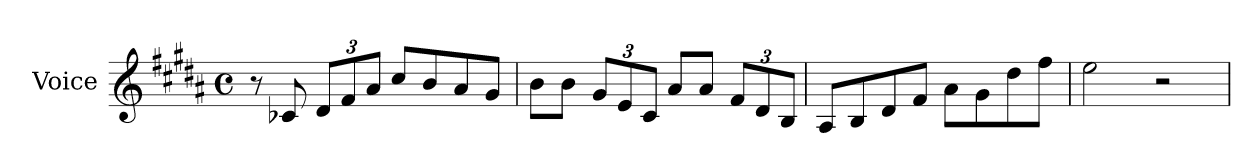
**kern
*part1
*staff1
*I"Voice
*I'Voice
*clefG2
*k[f#c#g#d#a#]
*M4/4
*met(c)
=1
8r
8c-X/
12d#/L
12f#/
12a#/J
8cc#/L
8b/
8a#/
8g#/J
=2
8b\L
8b\J
12g#/L
12e/
12c#/J
8a#/L
8a#/J
12f#/L
12d#/
12B/J
=3
8A#/L
8B/
8d#/
8f#/J
8a#\L
8g#\
8dd#\
8ff#\J
=4
2ee\
2rcc
=
*-
